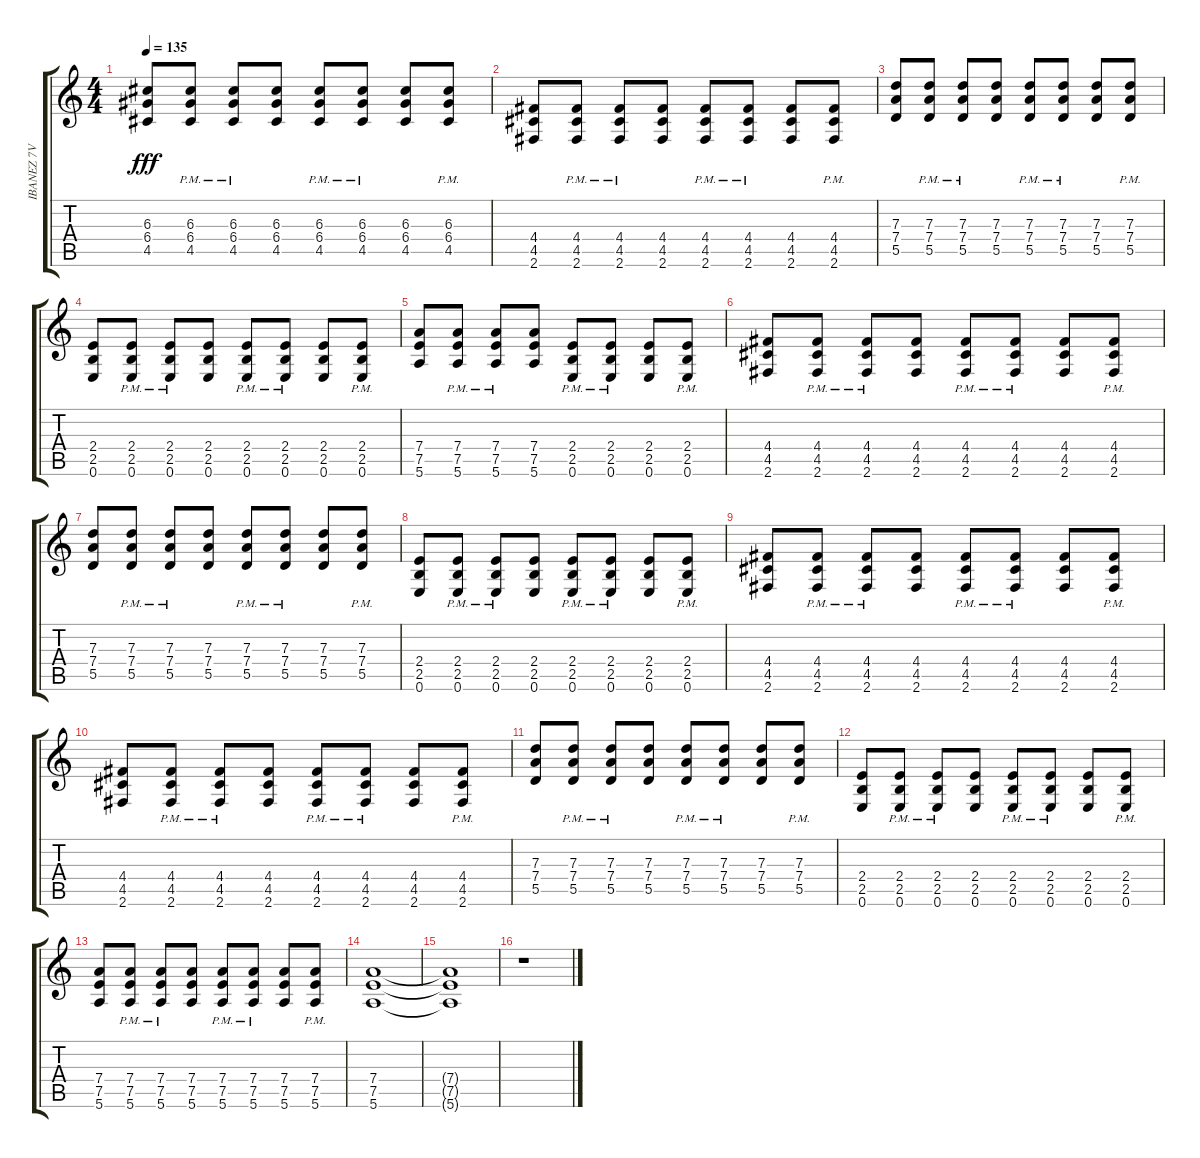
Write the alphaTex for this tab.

\track ("IBANEZ 7V" "IBANEZ 7V") {instrument distortionguitar}
\staff {score tabs}
\tuning (E4 B3 G3 D3 A2 E2) {hide}
\ts (4 4)
\tempo 135
\clef g2
\ks c
(6.3 6.4 4.5).8{dy fff} (6.3{pm} 6.4{pm} 4.5{pm}).8 (6.3{pm} 6.4{pm} 4.5{pm}).8 (6.3 6.4 4.5).8 (6.3{pm} 6.4{pm} 4.5{pm}).8 (6.3{pm} 6.4{pm} 4.5{pm}).8 (6.3 6.4 4.5).8 (6.3{pm} 6.4{pm} 4.5{pm}).8 |
(4.4 4.5 2.6).8 (4.4{pm} 4.5{pm} 2.6{pm}).8 (4.4{pm} 4.5{pm} 2.6{pm}).8 (4.4 4.5 2.6).8 (4.4{pm} 4.5{pm} 2.6{pm}).8 (4.4{pm} 4.5{pm} 2.6{pm}).8 (4.4 4.5 2.6).8 (4.4{pm} 4.5{pm} 2.6{pm}).8 |
(7.3 7.4 5.5).8 (7.3{pm} 7.4{pm} 5.5{pm}).8 (7.3{pm} 7.4{pm} 5.5{pm}).8 (7.3 7.4 5.5).8 (7.3{pm} 7.4{pm} 5.5{pm}).8 (7.3{pm} 7.4{pm} 5.5{pm}).8 (7.3 7.4 5.5).8 (7.3{pm} 7.4{pm} 5.5{pm}).8 |
(2.4 2.5 0.6).8 (2.4{pm} 2.5{pm} 0.6{pm}).8 (2.4{pm} 2.5{pm} 0.6{pm}).8 (2.4 2.5 0.6).8 (2.4{pm} 2.5{pm} 0.6{pm}).8 (2.4{pm} 2.5{pm} 0.6{pm}).8 (2.4 2.5 0.6).8 (2.4{pm} 2.5{pm} 0.6{pm}).8 |
(7.4 7.5 5.6).8 (7.4{pm} 7.5{pm} 5.6{pm}).8 (7.4{pm} 7.5{pm} 5.6{pm}).8 (7.4 7.5 5.6).8 (2.4{pm} 2.5{pm} 0.6{pm}).8 (2.4{pm} 2.5{pm} 0.6{pm}).8 (2.4 2.5 0.6).8 (2.4{pm} 2.5{pm} 0.6{pm}).8 |
(4.4 4.5 2.6).8 (4.4{pm} 4.5{pm} 2.6{pm}).8 (4.4{pm} 4.5{pm} 2.6{pm}).8 (4.4 4.5 2.6).8 (4.4{pm} 4.5{pm} 2.6{pm}).8 (4.4{pm} 4.5{pm} 2.6{pm}).8 (4.4 4.5 2.6).8 (4.4{pm} 4.5{pm} 2.6{pm}).8 |
(7.3 7.4 5.5).8 (7.3{pm} 7.4{pm} 5.5{pm}).8 (7.3{pm} 7.4{pm} 5.5{pm}).8 (7.3 7.4 5.5).8 (7.3{pm} 7.4{pm} 5.5{pm}).8 (7.3{pm} 7.4{pm} 5.5{pm}).8 (7.3 7.4 5.5).8 (7.3{pm} 7.4{pm} 5.5{pm}).8 |
(2.4 2.5 0.6).8 (2.4{pm} 2.5{pm} 0.6{pm}).8 (2.4{pm} 2.5{pm} 0.6{pm}).8 (2.4 2.5 0.6).8 (2.4{pm} 2.5{pm} 0.6{pm}).8 (2.4{pm} 2.5{pm} 0.6{pm}).8 (2.4 2.5 0.6).8 (2.4{pm} 2.5{pm} 0.6{pm}).8 |
(4.4 4.5 2.6).8 (4.4{pm} 4.5{pm} 2.6{pm}).8 (4.4{pm} 4.5{pm} 2.6{pm}).8 (4.4 4.5 2.6).8 (4.4{pm} 4.5{pm} 2.6{pm}).8 (4.4{pm} 4.5{pm} 2.6{pm}).8 (4.4 4.5 2.6).8 (4.4{pm} 4.5{pm} 2.6{pm}).8 |
(4.4 4.5 2.6).8 (4.4{pm} 4.5{pm} 2.6{pm}).8 (4.4{pm} 4.5{pm} 2.6{pm}).8 (4.4 4.5 2.6).8 (4.4{pm} 4.5{pm} 2.6{pm}).8 (4.4{pm} 4.5{pm} 2.6{pm}).8 (4.4 4.5 2.6).8 (4.4{pm} 4.5{pm} 2.6{pm}).8 |
(7.3 7.4 5.5).8 (7.3{pm} 7.4{pm} 5.5{pm}).8 (7.3{pm} 7.4{pm} 5.5{pm}).8 (7.3 7.4 5.5).8 (7.3{pm} 7.4{pm} 5.5{pm}).8 (7.3{pm} 7.4{pm} 5.5{pm}).8 (7.3 7.4 5.5).8 (7.3{pm} 7.4{pm} 5.5{pm}).8 |
(2.4 2.5 0.6).8 (2.4{pm} 2.5{pm} 0.6{pm}).8 (2.4{pm} 2.5{pm} 0.6{pm}).8 (2.4 2.5 0.6).8 (2.4{pm} 2.5{pm} 0.6{pm}).8 (2.4{pm} 2.5{pm} 0.6{pm}).8 (2.4 2.5 0.6).8 (2.4{pm} 2.5{pm} 0.6{pm}).8 |
(7.4 7.5 5.6).8 (7.4{pm} 7.5{pm} 5.6{pm}).8 (7.4{pm} 7.5{pm} 5.6{pm}).8 (7.4 7.5 5.6).8 (7.4{pm} 7.5{pm} 5.6{pm}).8 (7.4{pm} 7.5{pm} 5.6{pm}).8 (7.4 7.5 5.6).8 (7.4{pm} 7.5{pm} 5.6{pm}).8 |
(7.4 7.5 5.6).1 |
(7.4{t} 7.5{t} 5.6{t}).1 |
r.1
